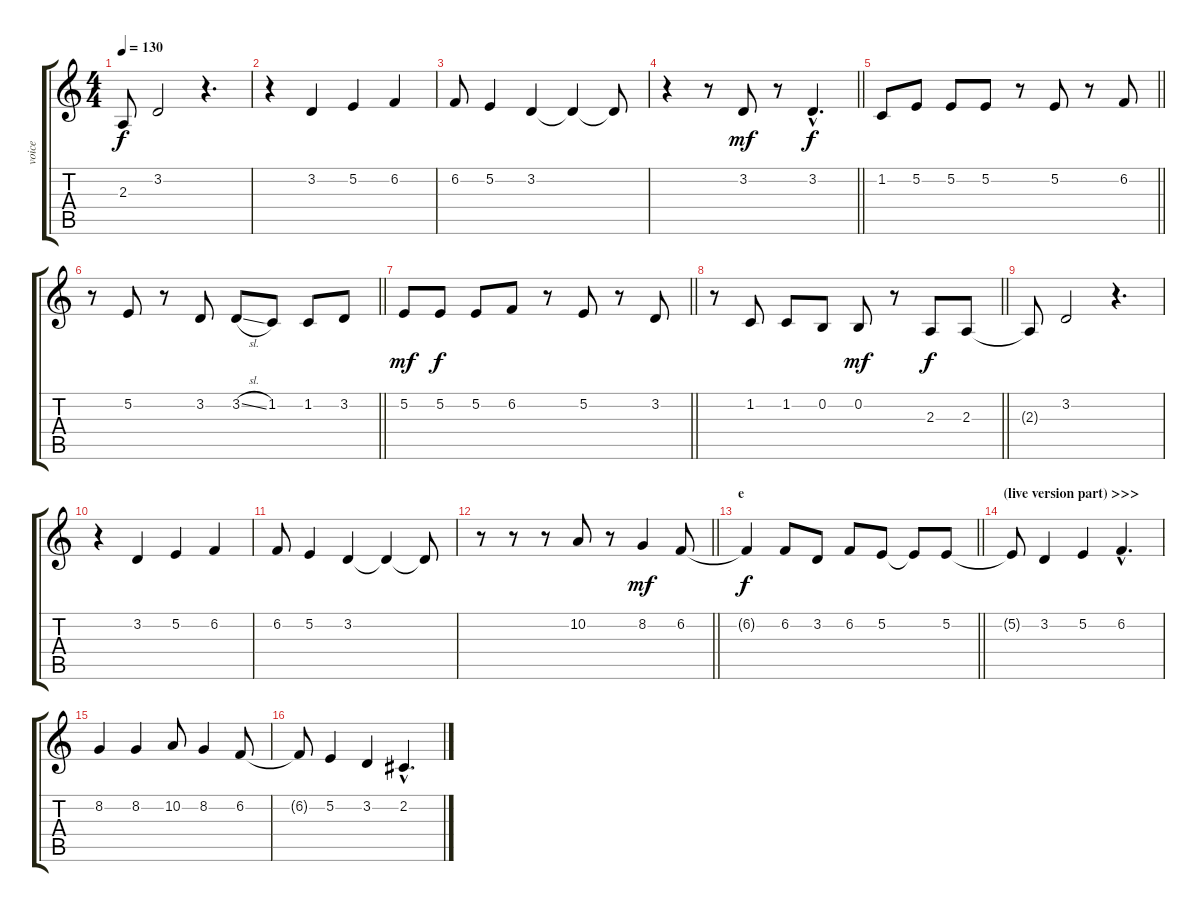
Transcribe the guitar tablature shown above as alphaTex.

\track ("voice" "voice") {instrument fx1rain}
\staff {score tabs}
\tuning (E4 B3 G3 D3 A2 E2) {hide}
\ts (4 4)
\tempo 130
\clef g2
\ks c
2.3{t}.8{dy f} 3.2.2 r.4{d} |
r.4 3.2.4 5.2.4 6.2.4 |
6.2.8 5.2.4 3.2.4 3.2{t}.4 3.2{t}.8 |
\barLineRight lightlight
r.4 r.8 3.2.8{dy mf} r.8 3.2{hac}.4{d dy f} |
\barLineRight lightlight
1.2.8 5.2.8 5.2.8 5.2.8 r.8 5.2.8 r.8 6.2.8 |
\barLineRight lightlight
r.8 5.2.8 r.8 3.2.8 3.2{sl}.8 1.2.8 1.2.8 3.2.8 |
\barLineRight lightlight
5.2.8{dy mf} 5.2.8{dy f} 5.2.8 6.2.8 r.8 5.2.8 r.8 3.2.8 |
\barLineRight lightlight
r.8 1.2.8 1.2.8 0.2.8 0.2.8{dy mf} r.8 2.3.8{dy f} 2.3.8 |
2.3{t}.8 3.2.2 r.4{d} |
r.4 3.2.4 5.2.4 6.2.4 |
6.2.8 5.2.4 3.2.4 3.2{t}.4 3.2{t}.8 |
\barLineRight lightlight
r.8 r.8 r.8 10.2.8 r.8 8.2.4{dy mf} 6.2.8 |
\section ("" "e")
\barLineRight lightlight
6.2{t}.4{dy f} 6.2.8 3.2.8 6.2.8 5.2.8 5.2{t}.8 5.2.8 |
\section ("" "(live version part) >>>")
5.2{t}.8 3.2.4 5.2.4 6.2{hac}.4{d} |
8.2.4 8.2.4 10.2.8 8.2.4 6.2.8 |
6.2{t}.8 5.2.4 3.2.4 2.2{hac}.4{d}
